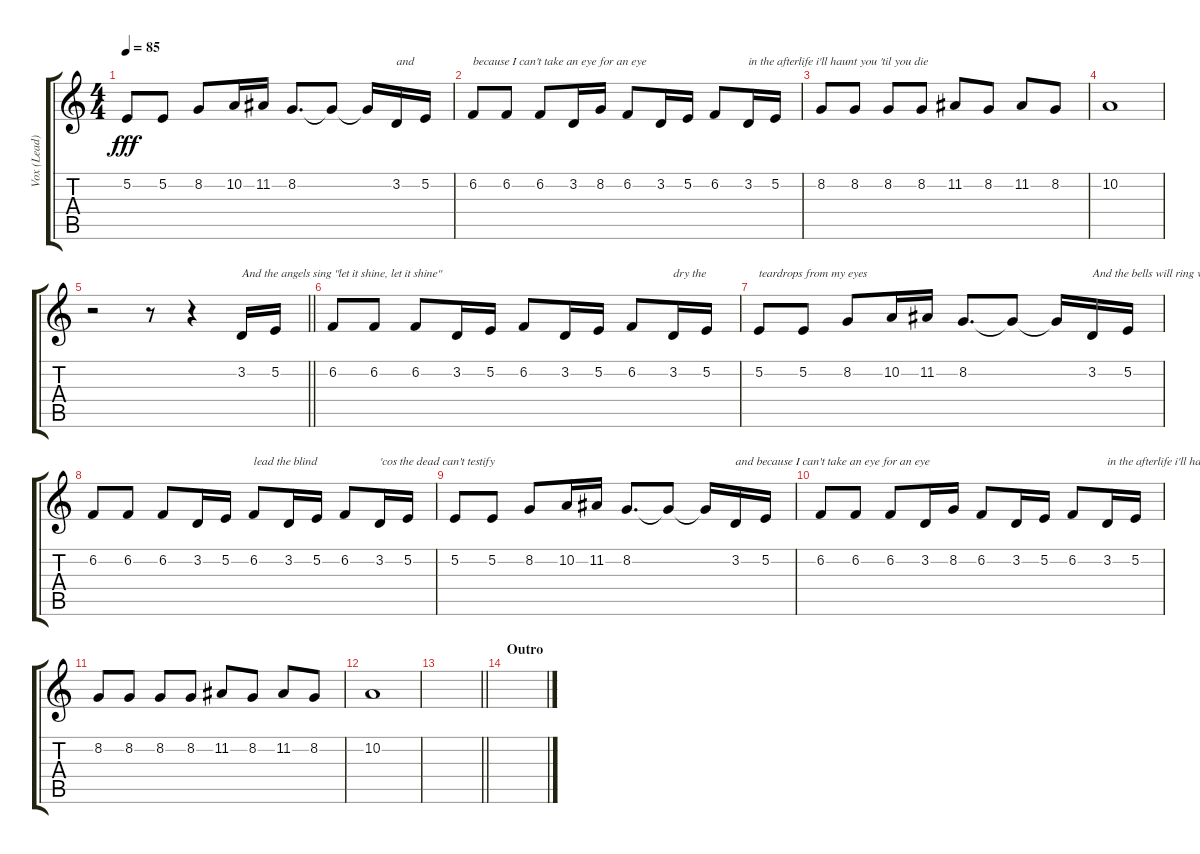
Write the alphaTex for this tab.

\track ("Vox (Lead)" "Vox (Lead)") {instrument lead2sawtooth}
\staff {score tabs}
\tuning (E4 B3 G3 D3 A2 E2) {hide}
\ts (4 4)
\tempo 85
\clef g2
\ks c
5.2.8{dy fff} 5.2.8 8.2.8 10.2.16 11.2.16 8.2.8{d} 8.2{t}.8 8.2{t}.16 3.2.16{txt "and"} 5.2.16 |
6.2.8{txt "because I can't take an eye for an eye"} 6.2.8 6.2.8 3.2.16 8.2.16 6.2.8 3.2.16 5.2.16 6.2.8 3.2.16{txt "in the afterlife i'll haunt you 'til you die"} 5.2.16 |
8.2.8 8.2.8 8.2.8 8.2.8 11.2.8 8.2.8 11.2.8 8.2.8 |
10.2.1 |
\barLineRight lightlight
r.2 r.8 r.4 3.2.16{txt "And the angels sing \"let it shine, let it shine\""} 5.2.16 |
6.2.8 6.2.8 6.2.8 3.2.16 5.2.16 6.2.8 3.2.16 5.2.16 6.2.8 3.2.16{txt "dry the"} 5.2.16 |
5.2.8{txt "teardrops from my eyes"} 5.2.8 8.2.8 10.2.16 11.2.16 8.2.8{d} 8.2{t}.8 8.2{t}.16 3.2.16{txt "And the bells will ring when the blind "} 5.2.16 |
6.2.8 6.2.8 6.2.8 3.2.16 5.2.16 6.2.8{txt "lead the blind"} 3.2.16 5.2.16 6.2.8 3.2.16{txt "'cos the dead can't testify"} 5.2.16 |
5.2.8 5.2.8 8.2.8 10.2.16 11.2.16 8.2.8{d} 8.2{t}.8 8.2{t}.16 3.2.16{txt "and because I can't take an eye for an eye"} 5.2.16 |
6.2.8 6.2.8 6.2.8 3.2.16 8.2.16 6.2.8 3.2.16 5.2.16 6.2.8 3.2.16{txt "in the afterlife i'll haunt you 'til you die"} 5.2.16 |
8.2.8 8.2.8 8.2.8 8.2.8 11.2.8 8.2.8 11.2.8 8.2.8 |
10.2.1 |
\barLineRight lightlight
|
\section ("" "Outro")
